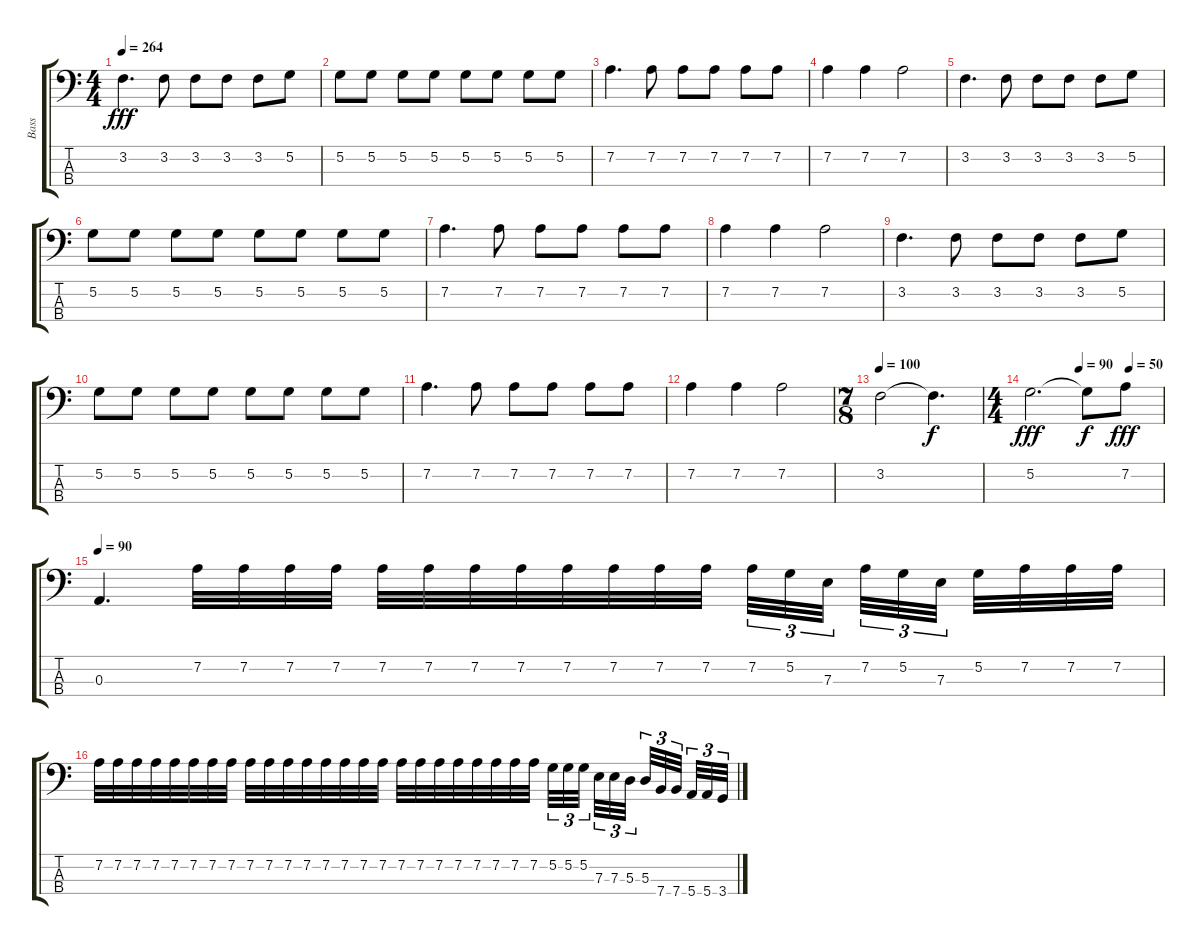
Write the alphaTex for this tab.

\track ("Bass" "Bass") {instrument electricbasspick}
\staff {score tabs}
\tuning (G2 D2 A1 E1) {hide}
\ts (4 4)
\tempo 264
\clef f4
\ks c
3.2.4{d dy fff} 3.2.8 3.2.8 3.2.8 3.2.8 5.2.8 |
5.2.8 5.2.8 5.2.8 5.2.8 5.2.8 5.2.8 5.2.8 5.2.8 |
7.2.4{d} 7.2.8 7.2.8 7.2.8 7.2.8 7.2.8 |
7.2.4 7.2.4 7.2.2 |
3.2.4{d} 3.2.8 3.2.8 3.2.8 3.2.8 5.2.8 |
5.2.8 5.2.8 5.2.8 5.2.8 5.2.8 5.2.8 5.2.8 5.2.8 |
7.2.4{d} 7.2.8 7.2.8 7.2.8 7.2.8 7.2.8 |
7.2.4 7.2.4 7.2.2 |
3.2.4{d} 3.2.8 3.2.8 3.2.8 3.2.8 5.2.8 |
5.2.8 5.2.8 5.2.8 5.2.8 5.2.8 5.2.8 5.2.8 5.2.8 |
7.2.4{d} 7.2.8 7.2.8 7.2.8 7.2.8 7.2.8 |
7.2.4 7.2.4 7.2.2 |
\ts (7 8)
\tempo 100
3.2.2 3.2{t}.4{d dy f} |
\ts (4 4)
\tempo (90 0.375)
\tempo (50 0.75)
5.2.2{d dy fff} 5.2{t}.8{dy f} 7.2.8{dy fff} |
\tempo 90
0.3.4{d} 7.2.32 7.2.32 7.2.32 7.2.32 7.2.32 7.2.32 7.2.32 7.2.32 7.2.32 7.2.32 7.2.32 7.2.32 7.2.32{tu (3 2)} 5.2.32{tu (3 2)} 7.3.32{tu (3 2) beam splitsecondary} 7.2.32{tu (3 2)} 5.2.32{tu (3 2)} 7.3.32{tu (3 2) beam splitsecondary} 5.2.32 7.2.32 7.2.32 7.2.32 |
7.2.32 7.2.32 7.2.32 7.2.32 7.2.32 7.2.32 7.2.32 7.2.32 7.2.32 7.2.32 7.2.32 7.2.32 7.2.32 7.2.32 7.2.32 7.2.32 7.2.32 7.2.32 7.2.32 7.2.32 7.2.32 7.2.32 7.2.32 7.2.32 5.2.32{tu (3 2)} 5.2.32{tu (3 2)} 5.2.32{tu (3 2) beam splitsecondary} 7.3.32{tu (3 2)} 7.3.32{tu (3 2)} 5.3.32{tu (3 2) beam splitsecondary} 5.3.32{tu (3 2)} 7.4.32{tu (3 2)} 7.4.32{tu (3 2) beam splitsecondary} 5.4.32{tu (3 2)} 5.4.32{tu (3 2)} 3.4.32{tu (3 2)}
